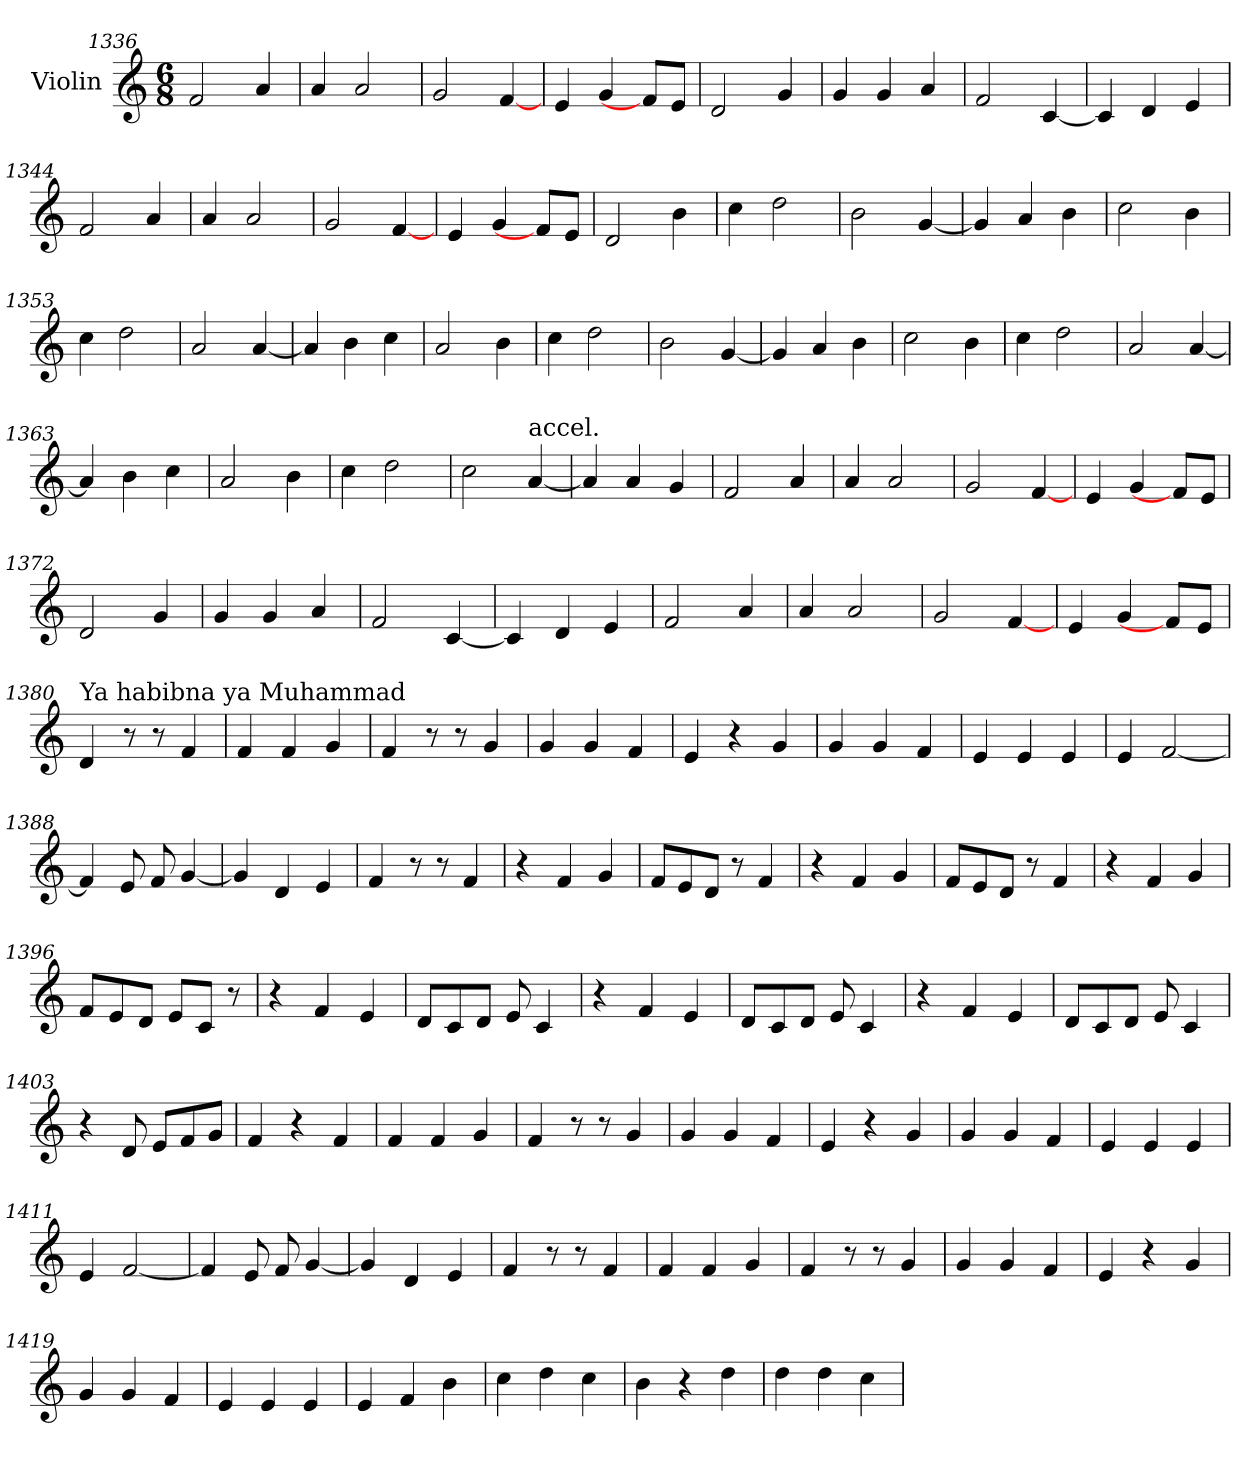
**kern
*part1
*staff1
*I"Violin
*clefG2
*k[]
*C:
*M6/8
=1336
2f/
4a/
=1337
4a/
2a/
=1338
2g/
[4f/
=1339
4e/
4g/
8f/L]
8e/J
=1340
2d/
4g/
=1341
4g/
4g/
4a/
!!LO:PB:g=z
=1342
2f/
[4c/
!!LO:PB:g=z
=1343
4c/]
4d/
4e/
=1344
2f/
4a/
=1345
4a/
2a/
=1346
2g/
[4f/
=1347
4e/
4g/
8f/L]
8e/J
=1348
2d/
4b\
=1349
4cc\
2dd\
=1350
2b\
[4g/
!!LO:PB:g=z
=1351
4g/]
4a/
4b\
=1352
2cc\
4b\
=1353
4cc\
2dd\
=1354
2a/
[4a/
=1355
4a/]
4b\
4cc\
=1356
2a/
4b\
=1357
4cc\
2dd\
!!LO:PB:g=z
=1358
2b\
[4g/
!!LO:PB:g=z
=1359
4g/]
4a/
4b\
=1360
2cc\
4b\
=1361
4cc\
2dd\
=1362
2a/
[4a/
=1363
4a/]
4b\
4cc\
=1364
2a/
4b\
=1365
4cc\
2dd\
!!LO:PB:g=z
=1366
2cc\
!LO:TX:a:t=accel.
[4a/
!!LO:PB:g=z
=1367
4a/]
4a/
4g/
=1368
2f/
4a/
=1369
4a/
2a/
=1370
2g/
[4f/
=1371
4e/
4g/
8f/L]
8e/J
=1372
2d/
4g/
=1373
4g/
4g/
4a/
!!LO:PB:g=z
=1374
*MM180
2f/
[4c/
!!LO:PB:g=z
=1375
4c/]
4d/
4e/
=1376
2f/
4a/
=1377
4a/
2a/
=1378
2g/
[4f/
=1379
4e/
4g/
8f/L]
8e/J
=1380
!LO:TX:a:t=Ya habibna ya Muhammad
4d/
8r
8r
4f/
=1381
4f/
4f/
4g/
!!LO:PB:g=z
=1382
4f/
8r
8r
4g/
!!LO:PB:g=z
=1383
4g/
4g/
4f/
=1384
4e/
4r
4g/
=1385
4g/
4g/
4f/
=1386
4e/
4e/
4e/
=1387
4e/
[2f/
=1388
4f/]
8e/
8f/
[4g/
!!LO:PB:g=z
=1389
4g/]
4d/
4e/
!!LO:PB:g=z
=1390
4f/
8r
8r
4f/
=1391
4r
4f/
4g/
=1392
8f/L
8e/
8d/J
8r
4f/
=1393
4r
4f/
4g/
=1394
8f/L
8e/
8d/J
8r
4f/
=1395
4r
4f/
4g/
!!LO:PB:g=z
=1396
8f/L
8e/
8d/J
8e/L
8c/J
8r
!!LO:PB:g=z
=1397
4r
4f/
4e/
=1398
8d/L
8c/
8d/J
8e/
4c/
=1399
4r
4f/
4e/
=1400
8d/L
8c/
8d/J
8e/
4c/
=1401
4r
4f/
4e/
!!LO:PB:g=z
=1402
8d/L
8c/
8d/J
8e/
4c/
!!LO:PB:g=z
=1403
4r
8d/
8e/L
8f/
8g/J
=1404
4f/
4r
4f/
=1405
4f/
4f/
4g/
=1406
4f/
8r
8r
4g/
=1407
4g/
4g/
4f/
=1408
4e/
4r
4g/
=1409
4g/
4g/
4f/
!!LO:PB:g=z
=1410
4e/
4e/
4e/
=1411
4e/
[2f/
=1412
4f/]
8e/
8f/
[4g/
=1413
4g/]
4d/
4e/
=1414
4f/
8r
8r
4f/
=1415
4f/
4f/
4g/
!!LO:PB:g=z
=1416
4f/
8r
8r
4g/
!!LO:PB:g=z
=1417
4g/
4g/
4f/
=1418
4e/
4r
4g/
=1419
4g/
4g/
4f/
=1420
4e/
4e/
4e/
=1421
4e/
4f/
4b\
=1422
4cc\
4dd\
4cc\
!!LO:PB:g=z
=1423
4b\
4r
4dd\
!!LO:PB:g=z
=1424
4dd\
4dd\
4cc\
=
*-
